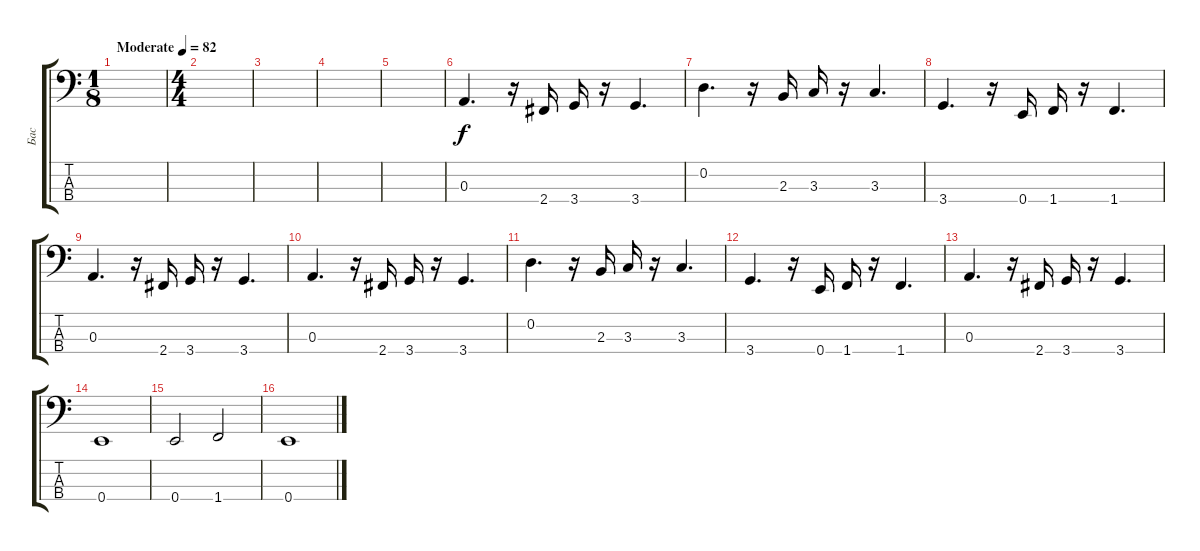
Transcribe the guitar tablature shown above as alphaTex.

\track ("Бас" "Бас") {instrument electricbassfinger}
\staff {score tabs}
\tuning (G2 D2 A1 E1) {hide}
\ts (1 8)
\tempo (82 "Moderate")
\clef f4
\ks c
|
\ts (4 4)
|
|
|
|
0.3.4{d} r.16 2.4.16 3.4.16 r.16 3.4.4{d} |
0.2.4{d} r.16 2.3.16 3.3.16 r.16 3.3.4{d} |
3.4.4{d} r.16 0.4.16 1.4.16 r.16 1.4.4{d} |
0.3.4{d} r.16 2.4.16 3.4.16 r.16 3.4.4{d} |
0.3.4{d} r.16 2.4.16 3.4.16 r.16 3.4.4{d} |
0.2.4{d} r.16 2.3.16 3.3.16 r.16 3.3.4{d} |
3.4.4{d} r.16 0.4.16 1.4.16 r.16 1.4.4{d} |
0.3.4{d} r.16 2.4.16 3.4.16 r.16 3.4.4{d} |
0.4.1 |
0.4.2 1.4.2 |
0.4.1
